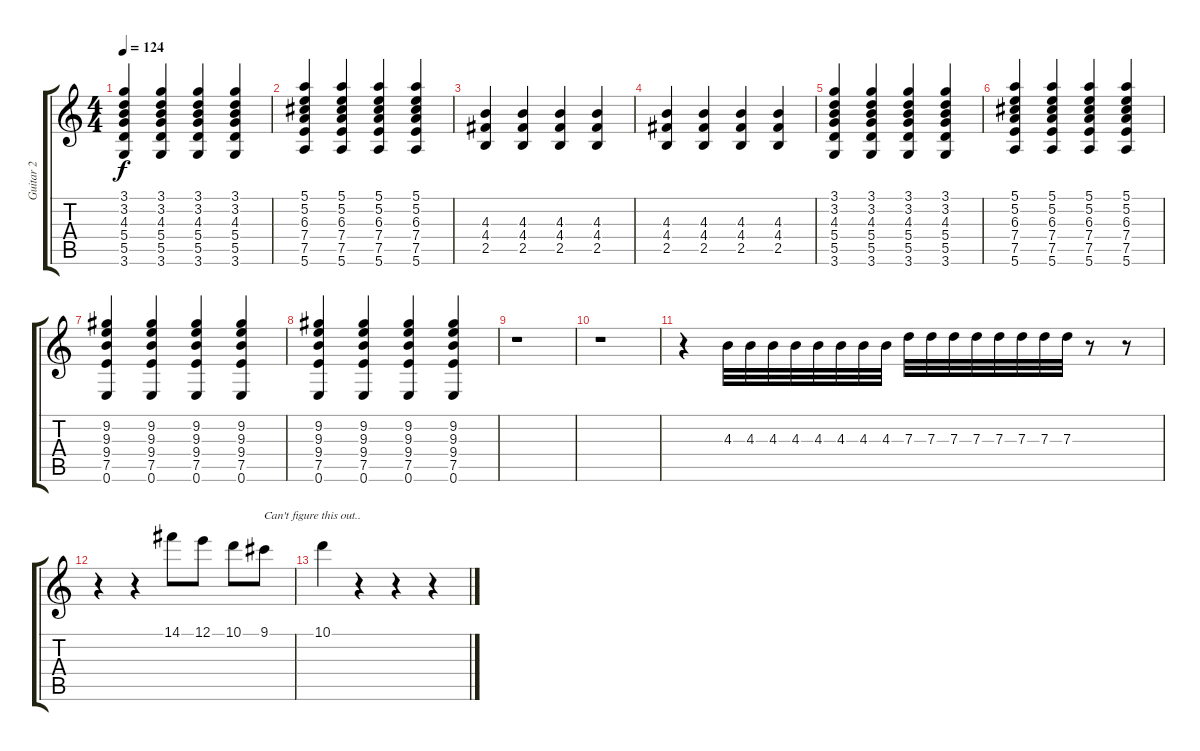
\track ("Guitar 2" "Guitar 2") {instrument distortionguitar}
\staff {score tabs}
\tuning (E4 B3 G3 D3 A2 E2) {hide}
\ts (4 4)
\tempo 124
\clef g2
\ks c
(3.1 3.2 4.3 5.4 5.5 3.6).4{dy f} (3.1 3.2 4.3 5.4 5.5 3.6).4 (3.1 3.2 4.3 5.4 5.5 3.6).4 (3.1 3.2 4.3 5.4 5.5 3.6).4 |
(5.1 5.2 6.3 7.4 7.5 5.6).4 (5.1 5.2 6.3 7.4 7.5 5.6).4 (5.1 5.2 6.3 7.4 7.5 5.6).4 (5.1 5.2 6.3 7.4 7.5 5.6).4 |
(4.3 4.4 2.5).4 (4.3 4.4 2.5).4 (4.3 4.4 2.5).4 (4.3 4.4 2.5).4 |
(4.3 4.4 2.5).4 (4.3 4.4 2.5).4 (4.3 4.4 2.5).4 (4.3 4.4 2.5).4 |
(3.1 3.2 4.3 5.4 5.5 3.6).4 (3.1 3.2 4.3 5.4 5.5 3.6).4 (3.1 3.2 4.3 5.4 5.5 3.6).4 (3.1 3.2 4.3 5.4 5.5 3.6).4 |
(5.1 5.2 6.3 7.4 7.5 5.6).4 (5.1 5.2 6.3 7.4 7.5 5.6).4 (5.1 5.2 6.3 7.4 7.5 5.6).4 (5.1 5.2 6.3 7.4 7.5 5.6).4 |
(9.2 9.3 9.4 7.5 0.6).4 (9.2 9.3 9.4 7.5 0.6).4 (9.2 9.3 9.4 7.5 0.6).4 (9.2 9.3 9.4 7.5 0.6).4 |
(9.2 9.3 9.4 7.5 0.6).4 (9.2 9.3 9.4 7.5 0.6).4 (9.2 9.3 9.4 7.5 0.6).4 (9.2 9.3 9.4 7.5 0.6).4 |
r.1 |
r.1 |
r.4 4.3.32 4.3.32 4.3.32 4.3.32 4.3.32 4.3.32 4.3.32 4.3.32 7.3.32 7.3.32 7.3.32 7.3.32 7.3.32 7.3.32 7.3.32 7.3.32 r.8 r.8 |
r.4 r.4 14.1.8 12.1.8 10.1.8 9.1.8{txt "Can't figure this out.."} |
10.1.4 r.4 r.4 r.4
